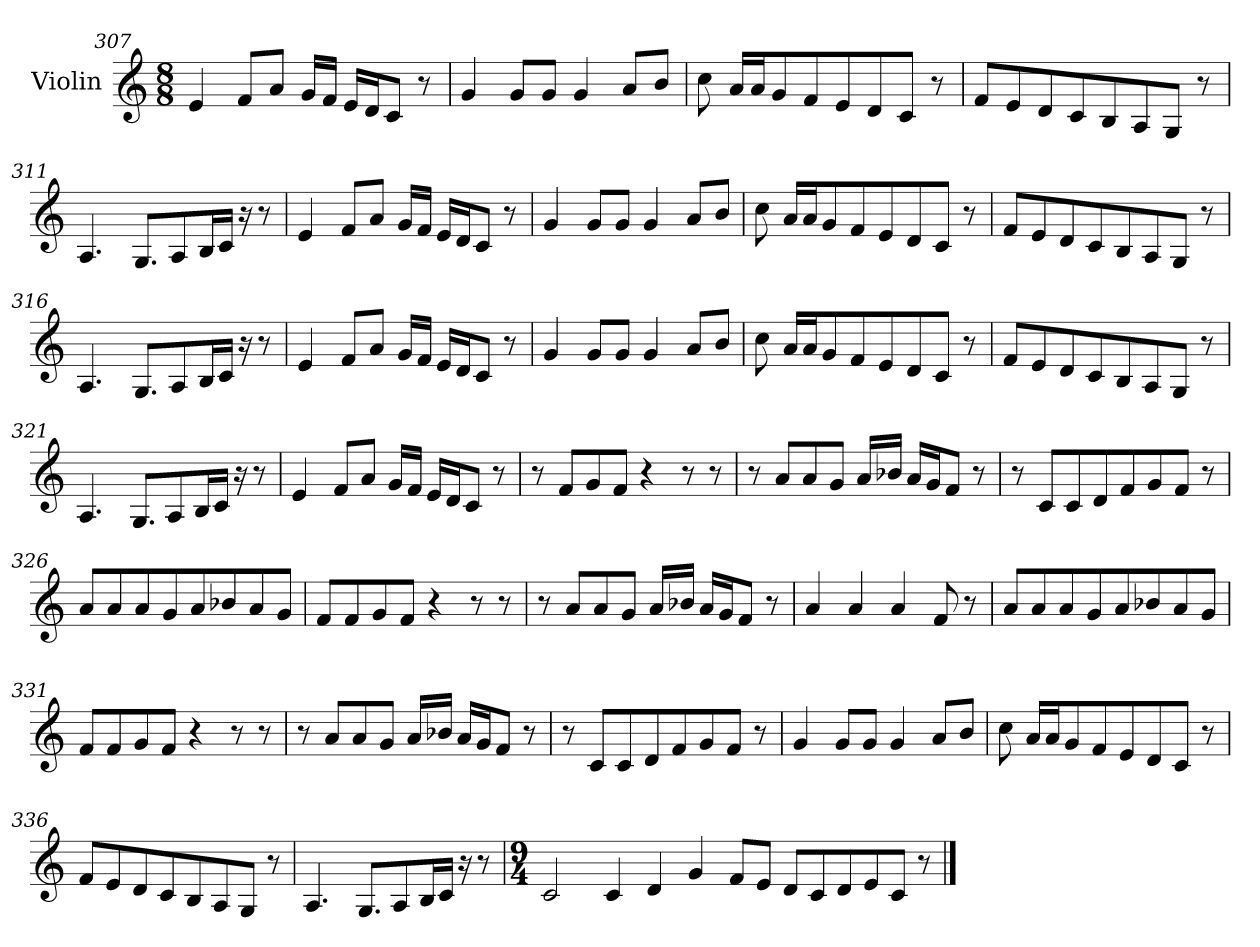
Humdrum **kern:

**kern
*part1
*staff1
*I"Violin
!!LO:LB:g=z
*clefG2
*k[]
*M8/8
=307
4e/
8f/L
8a/J
16g/LL
16f/JJ
16e/LL
16d/J
8c/J
8r
=308
4g/
8g/L
8g/J
4g/
8a/L
8b/J
=309
8cc\
16a/LL
16a/J
8g/
8f/
8e/
8d/
8c/J
8r
=310
8f/L
8e/
8d/
8c/
8B/
8A/
8G/J
8r
!!LO:PB:g=z
=311
4.A/
8.G/L
8A/
16B/L
16c/JJ
16r
8r
=312
4e/
8f/L
8a/J
16g/LL
16f/JJ
16e/LL
16d/J
8c/J
8r
=313
4g/
8g/L
8g/J
4g/
8a/L
8b/J
=314
8cc\
16a/LL
16a/J
8g/
8f/
8e/
8d/
8c/J
8r
!!LO:LB:g=z
=315
8f/L
8e/
8d/
8c/
8B/
8A/
8G/J
8r
=316
4.A/
8.G/L
8A/
16B/L
16c/JJ
16r
8r
=317
4e/
8f/L
8a/J
16g/LL
16f/JJ
16e/LL
16d/J
8c/J
8r
=318
4g/
8g/L
8g/J
4g/
8a/L
8b/J
!!LO:LB:g=z
=319
8cc\
16a/LL
16a/J
8g/
8f/
8e/
8d/
8c/J
8r
=320
8f/L
8e/
8d/
8c/
8B/
8A/
8G/J
8r
=321
4.A/
8.G/L
8A/
16B/L
16c/JJ
16r
8r
=322
4e/
8f/L
8a/J
16g/LL
16f/JJ
16e/LL
16d/J
8c/J
8r
!!LO:LB:g=z
=323
8r
8f/L
8g/
8f/J
4r
8r
8r
=324
8r
8a/L
8a/
8g/J
16a/LL
16b-X/JJ
16a/LL
16g/J
8f/J
8r
=325
8r
8c/L
8c/
8d/
8f/
8g/
8f/J
8r
=326
8a/L
8a/
8a/
8g/
8a/
8b-X/
8a/
8g/J
!!LO:LB:g=z
=327
8f/L
8f/
8g/
8f/J
4r
8r
8r
=328
8r
8a/L
8a/
8g/J
16a/LL
16b-X/JJ
16a/LL
16g/J
8f/J
8r
=329
4a/
4a/
4a/
8f/
8r
=330
8a/L
8a/
8a/
8g/
8a/
8b-X/
8a/
8g/J
!!LO:LB:g=z
=331
8f/L
8f/
8g/
8f/J
4r
8r
8r
=332
8r
8a/L
8a/
8g/J
16a/LL
16b-X/JJ
16a/LL
16g/J
8f/J
8r
=333
8r
8c/L
8c/
8d/
8f/
8g/
8f/J
8r
=334
4g/
8g/L
8g/J
4g/
8a/L
8b/J
!!LO:LB:g=z
=335
8cc\
16a/LL
16a/J
8g/
8f/
8e/
8d/
8c/J
8r
=336
8f/L
8e/
8d/
8c/
8B/
8A/
8G/J
8r
=337
4.A/
8.G/L
8A/
16B/L
16c/JJ
16r
8r
!!LO:LB:g=z
=338
*M9/4
*MM60
2c/
4c/
4d/
4g/
8f/L
8e/J
8d/L
8c/
8d/
8e/
8c/J
8r
==
*-
